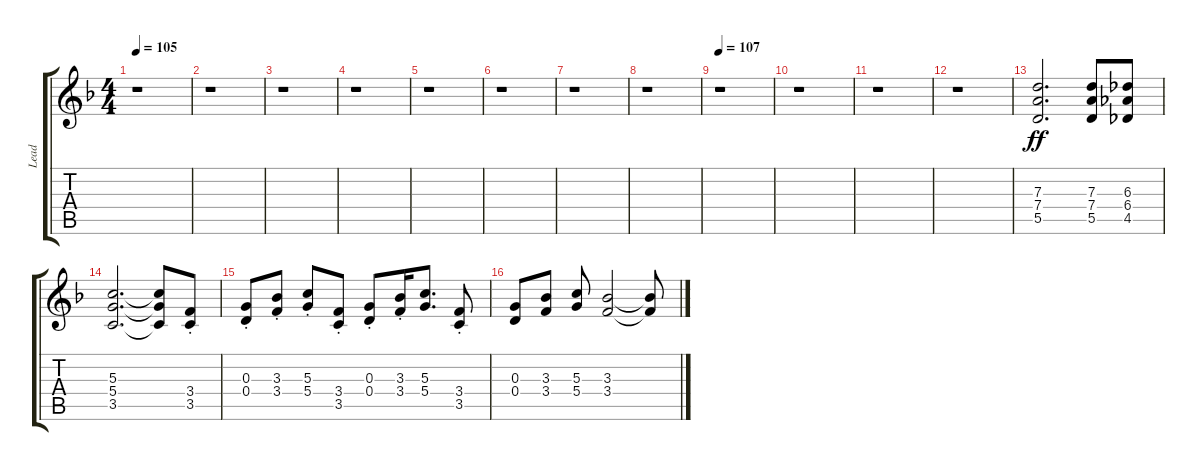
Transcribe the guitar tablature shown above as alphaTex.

\track ("Lead" "Lead") {instrument distortionguitar}
\staff {score tabs}
\tuning (E4 B3 G3 D3 A2 E2) {hide}
\ts (4 4)
\tempo 105
\clef g2
\ks f
r.1{dy f} |
r.1 |
r.1 |
r.1 |
r.1 |
r.1 |
r.1 |
r.1 |
\tempo 107
r.1 |
r.1 |
r.1 |
r.1 |
(7.3 7.4 5.5).2{d dy ff} (7.3 7.4 5.5).8 (6.3 6.4 4.5).8 |
(5.3 5.4 3.5).2{d} (5.3{t} 5.4{t} 3.5{t}).8 (3.4{st} 3.5{st}).8 |
(0.3{st} 0.4{st}).8 (3.3{st} 3.4{st}).8 (5.3{st} 5.4{st}).8 (3.4{st} 3.5{st}).8 (0.3{st} 0.4{st}).8 (3.3{st} 3.4{st}).16 (5.3 5.4).8{d} (3.4{st} 3.5{st}).8 |
(0.3 0.4).8 (3.3 3.4).8 (5.3 5.4).8 (3.3 3.4).2 (3.3{t} 3.4{t}).8
